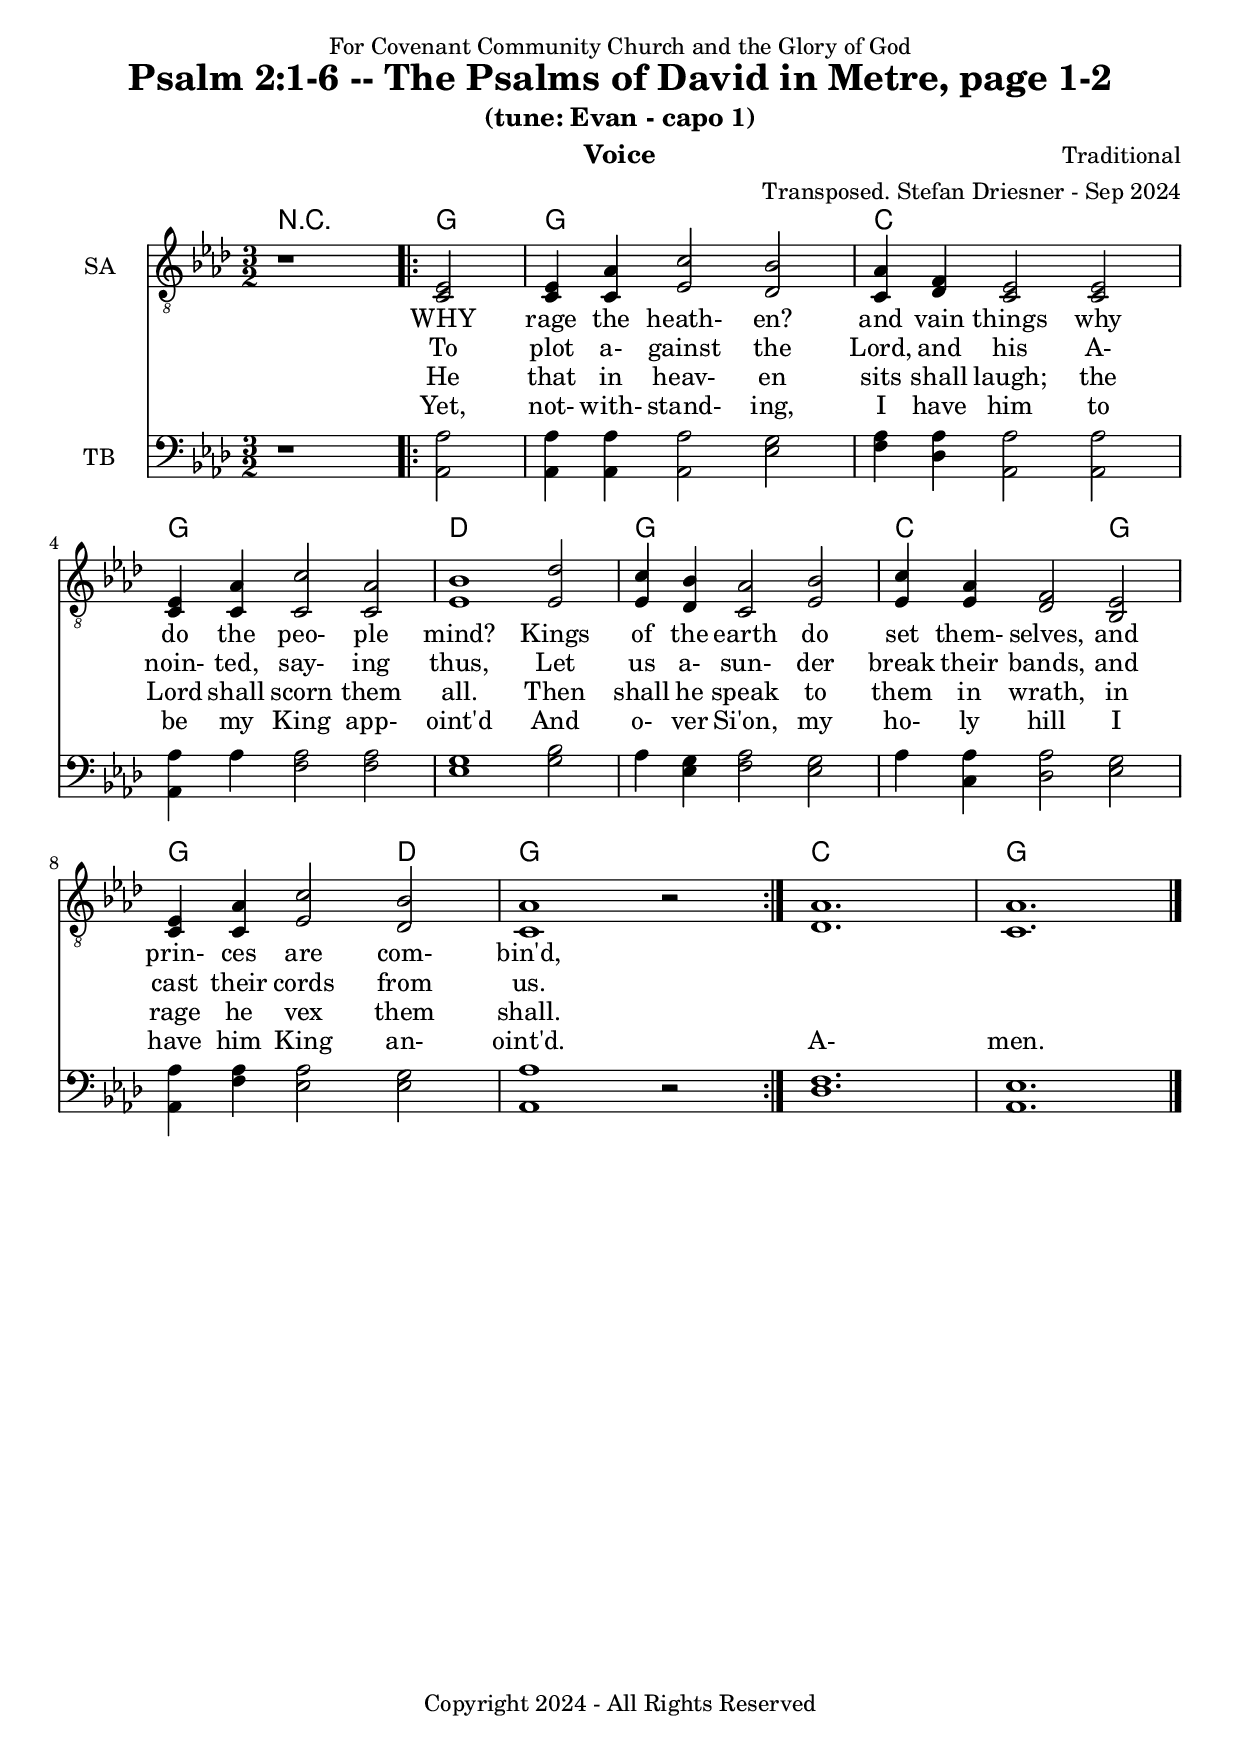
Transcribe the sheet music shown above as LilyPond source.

\version "2.24.1"
\language "english"

% force .mid extension for MIDI file output
#(ly:set-option 'midi-extension "mid")

\header {
  dedication = "For Covenant Community Church and the Glory of God"
  title = "Psalm 2:1-6 -- The Psalms of David in Metre, page 1-2"
  subtitle = "(tune: Evan - capo 1)"
  instrument = "Voice"
  composer = "Traditional"
  arranger = "Transposed. Stefan Driesner - Sep 2024"
  meter = ""
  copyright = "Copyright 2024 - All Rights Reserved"
}

global = {
  \key af \major
  \numericTimeSignature
  \time 3/2
}

versesVoiceOne = \lyricmode {
  % Verse 1-2a
  WHY rage the heath- en? and vain things
  why do the peo- ple mind?
  Kings of the earth do set them- selves,
  and prin- ces are com- bin'd,
}

versesVoiceTwo = \lyricmode {
  % Verse 2b-3
  To plot a- gainst the Lord, and his
  A- noin- ted, say- ing thus,
  Let us a- sun- der break their bands,
  and cast their cords from us.
}

versesVoiceThree = \lyricmode {
  % Verse 4-5
  He that in heav- en sits shall laugh;
  the Lord shall scorn them all.
  Then shall he speak to them in wrath,
  in rage he vex them shall.
}

versesVoiceFour = \lyricmode {
  % Verse 6
  Yet, not- with- stand- ing, I have him
  to be my King app- oint'd
  And o- ver Si'on, my ho- ly hill
  I have him King an- oint'd.
  A- men.
}

SAVoice = \relative c {
  \global
  \dynamicUp
  % Music follows here.
  {
    r1
    \repeat volta 2
    {
      <ef  c  >2 |
      <c   ef >4 <c   af'>4 <ef  c'>2  <df  bf'>2 | < c  af'>4 <df   f >4 < c  ef >2  < c  ef >2 |
      <c   ef >4 <c   af'>4 <c   c'>2  < c  af'>2 | <ef  bf'>1                        <ef  df'>2 |
      <ef  c '>4 <df  bf'>4 <c  af'>2  <ef  bf'>2 | <ef  c '>4 <ef  af >4 <df   f >2  <bf  ef >2 |
      <c   ef >4 <c   af'>4 <ef c '>2  <df  bf'>2 | <c   af'>1
      r2
    }
  }
  <df  af' >1. <c  af' >1.
  \bar "|."
}

TBVoice = \relative c {
  \global
  \dynamicUp
  % Music follows here.
  {
    r1
    \repeat volta 2
    {
      <af  af'>2 |
      <af  af'>4 <af  af'>4 <af  af'>2  <ef' g  >2 | <f   af >4 <df  af'>4 <af  af'>2 <af  af'>2 |
      <af  af'>4 <    af'>4 <f   af >2  <f   af >2 | <ef  g  >1                       <g   bf >2 |
      <    af >4 <ef  g  >4 <f   af >2  <ef  g  >2 | <    af >4 <c , af'>4 <df  af'>2 <ef  g  >2 |
      <af, af'>4 <f ' af >4 <ef  af >2  <ef  g  >2 | <af, af'>1
      r2
    }
  }
  <df  f  >1. <af  ef' >1.
  \bar "|."
}

Chords = \new ChordNames {
  \chordmode {
    r1 <g>2 <g>1. <c>1. <g>1. <d>1. <g>1. <c>1 <g>2 <g>1 <d>2 <g>1. <c>1. <g>1.
  }
}

SAVoicePart = \new Staff \with {
  instrumentName = "SA"
  midiInstrument = "Voice Oohs"
} { \clef "treble_8" \SAVoice }
\addlyrics { \versesVoiceOne }
\addlyrics { \versesVoiceTwo }
\addlyrics { \versesVoiceThree }
\addlyrics { \versesVoiceFour }

TBVoicePart = \new Staff \with {
  instrumentName = "TB"
  midiInstrument = "Voice Oohs"
} { \clef bass \TBVoice }

\score {
  <<
    \Chords
    \SAVoicePart
    \TBVoicePart
  >>
  \layout { }
  \midi {
    \context {
      \Score
      tempoWholesPerMinute = #(ly:make-moment 100 2)
    }
  }
}

%\markup {
%  \fill-line {
%    {
%      \column {
%        \left-align {
%        }
%      }
%    }
%  }
%}